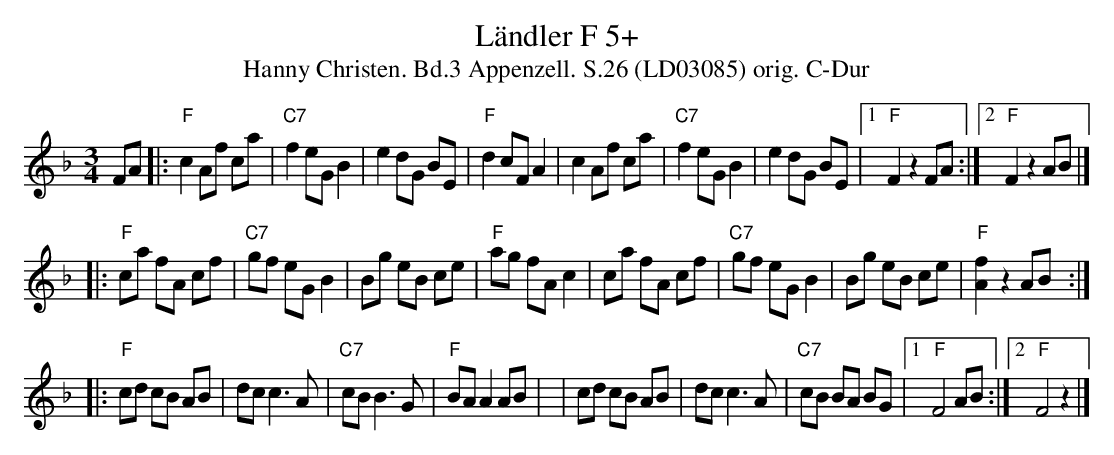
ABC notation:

X:1
T:Ländler F 5+
T:Hanny Christen. Bd.3 Appenzell. S.26 (LD03085) orig. C-Dur
M:3/4
L:1/8
K:Fmaj
FA |: "F"c2 Af ca | "C7"f2 eG B2 | e2 dG BE | "F"d2 cF A2 | \
c2 Af ca | "C7"f2 eG B2 | e2 dG BE |1 "F"F2 z2 FA :|2 "F"F2z2 AB |]
|: "F"ca fA cf | "C7"gf eG B2 | Bg eB ce | "F"ag fA c2 | \
ca fA cf | "C7"gf eG B2 | Bg eB ce | "F"[Af]2 z2 AB :|
|: "F"cd cB AB | dc c3 A | "C7"cB B3 G | "F"BA A2 AB | \
| cd cB AB | dc c3 A | "C7"cB BA BG |1 "F"F4 AB :|2 "F"F4 z2 |]
